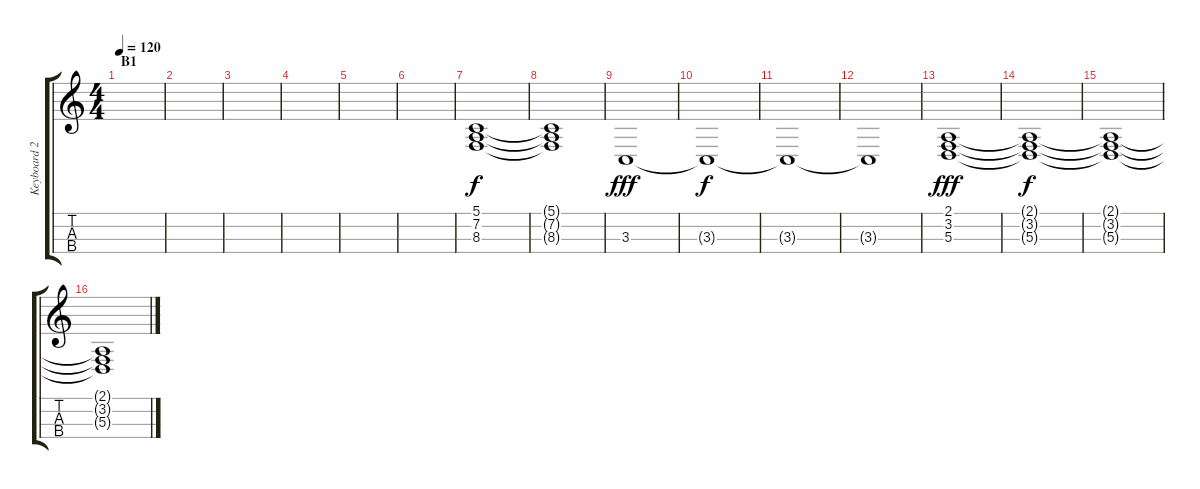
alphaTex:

\track ("Keyboard 2" "Keyboard 2") {instrument synthstrings1}
\staff {score tabs}
\tuning (G3 D3 A2 E2) {hide}
\ts (4 4)
\section ("" "B1")
\tempo 120
\clef g2
\ks c
|
|
|
|
|
|
(5.1 7.2 8.3).1 |
(5.1{t} 7.2{t} 8.3{t}).1{dy f} |
3.3.1{dy fff} |
3.3{t}.1{dy f} |
3.3{t}.1 |
3.3{t}.1 |
(2.1 3.2 5.3).1{dy fff} |
(2.1{t} 3.2{t} 5.3{t}).1{dy f} |
(2.1{t} 3.2{t} 5.3{t}).1 |
(2.1{t} 3.2{t} 5.3{t}).1
